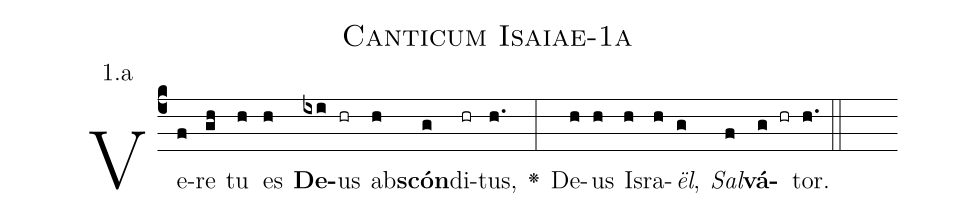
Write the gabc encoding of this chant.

name: Canticum Isaiae-1a;
annotation: 1.a;
%%
(c4)Ve(f)re(gh) tu(h) es(h) <b>De</b>(ixi)us(hr) ab(h)<b>scón</b>(g)di(hr)tus,(h.) <v>\greheightstar</v>(:) De(h)us(h) Is(h)ra(h)<i>ël</i>,(g) <i>Sal</i>(f)<b>vá</b>(g hr)tor.(h.) (::)


%E(h) u(h) o(g) u(f) a(g) e.(h.) (::)
